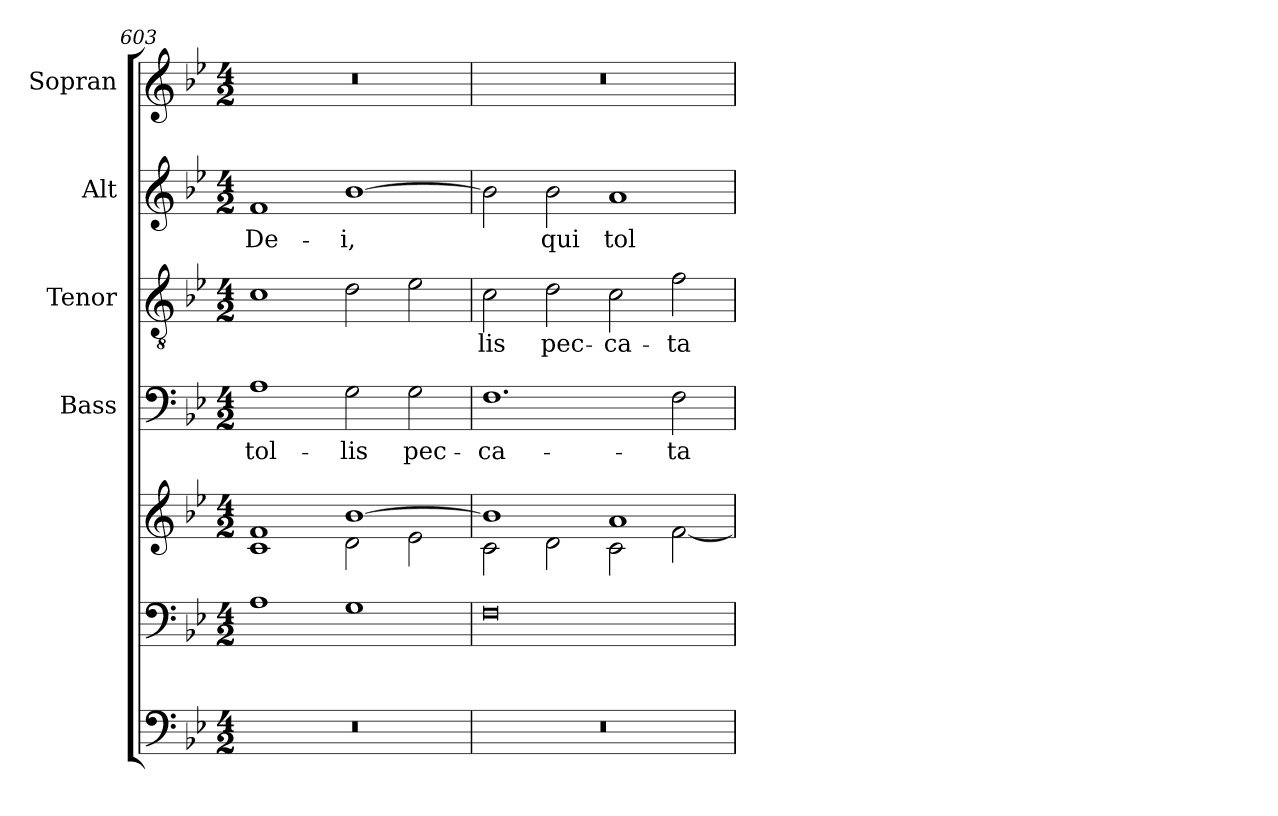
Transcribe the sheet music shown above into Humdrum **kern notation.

**kern	**kern	**kern	**kern	**text	**kern	**text	**kern	**text	**kern
*part6	*part5	*part5	*part4	*part4	*part3	*part3	*part2	*part2	*part1
*staff7	*staff6	*staff5	*staff4	*staff4	*staff3	*staff3	*staff2	*staff2	*staff1
*	*	*	*I"Bass	*	*I"Tenor	*	*I"Alt	*	*I"Sopran
*	*	*	*I'B.	*	*I'T.	*	*I'A.	*	*I'S.
*clefF4	*clefF4	*clefG2	*clefF4	*	*clefGv2	*	*clefG2	*	*clefG2
*k[b-e-]	*k[b-e-]	*k[b-e-]	*k[b-e-]	*	*k[b-e-]	*	*k[b-e-]	*	*k[b-e-]
*B-:	*B-:	*B-:	*B-:	*	*B-:	*	*B-:	*	*B-:
*M4/2	*M4/2	*M4/2	*M4/2	*	*M4/2	*	*M4/2	*	*M4/2
=603	=603	=603	=603	=603	=603	=603	=603	=603	=603
*	*	*^	*	*	*	*	*	*	*
!	!	!	!	!	!LO:LY:b	!	!	!	!LO:LY:b	!
0r	1A	1f	1c	1A	tol-	1c	.	1f	De-	0r
!	!	!	!	!	!LO:LY:b	!	!	!	!LO:LY:b	!
.	1G	[>1b-	2d\	2G\	-lis	2d\	.	[1b-	-i,	.
!	!	!	!	!	!LO:LY:b	!	!	!	!	!
.	.	.	2e-\	2G\	pec-	2e-\	.	.	.	.
=604	=604	=604	=604	=604	=604	=604	=604	=604	=604	=604
!	!	!	!	!	!LO:LY:b	!	!LO:LY:b	!	!	!
0r	0F	1b-]	2c\	1.F	-ca-	2c\	-lis	2b-\]	.	0r
!	!	!	!	!	!	!	!LO:LY:b	!	!LO:LY:b	!
.	.	.	2d\	.	.	2d\	pec-	2b-\	qui	.
!	!	!	!	!	!	!	!LO:LY:b	!	!LO:LY:b	!
.	.	1a	2c\	.	.	2c\	-ca-	1a	tol-	.
!	!	!	!	!	!LO:LY:b	!	!LO:LY:b	!	!	!
.	.	.	[<2f\	2F\	-ta	2f\	-ta	.	.	.
*	*	*v	*v	*	*	*	*	*	*	*
=	=	=	=	=	=	=	=	=	=
*-	*-	*-	*-	*-	*-	*-	*-	*-	*-
